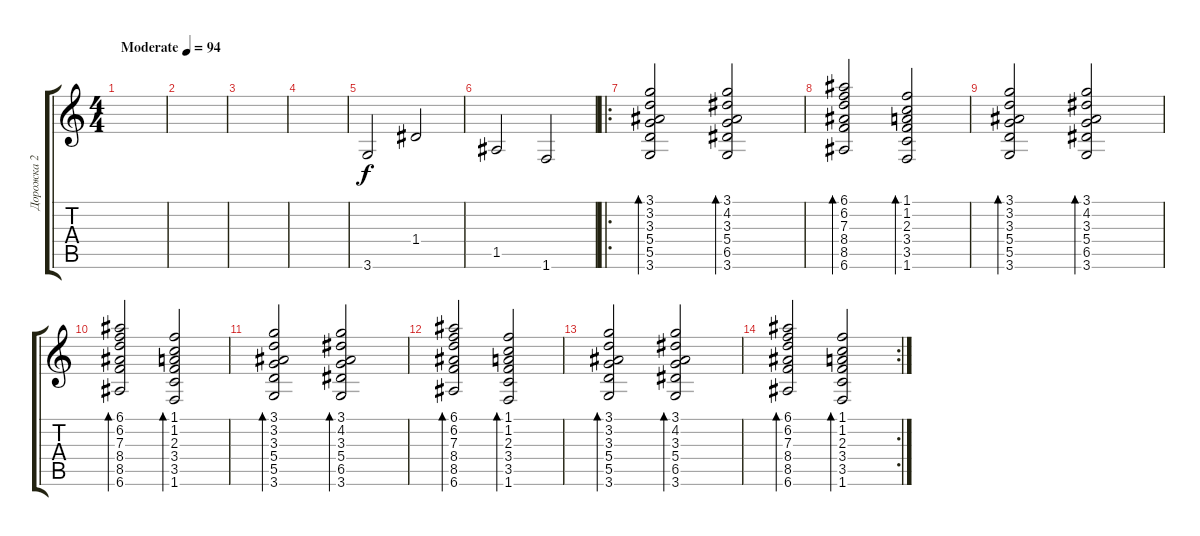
\track ("Дорожка 2" "Дорожка 2") {instrument acousticguitarsteel}
\staff {score tabs}
\tuning (E4 B3 G3 D3 A2 E2) {hide}
\ts (4 4)
\tempo (94 "Moderate")
\clef g2
\ks c
|
|
|
|
3.6.2 1.4.2 |
1.5.2 1.6.2 |
\ro
(3.1 3.2 3.3 5.4 5.5 3.6).2{bd 60} (3.1 4.2 3.3 5.4 6.5 3.6).2{bd 60} |
(6.1 6.2 7.3 8.4 8.5 6.6).2{bd 60} (1.1 1.2 2.3 3.4 3.5 1.6).2{bd 60} |
(3.1 3.2 3.3 5.4 5.5 3.6).2{bd 60} (3.1 4.2 3.3 5.4 6.5 3.6).2{bd 60} |
(6.1 6.2 7.3 8.4 8.5 6.6).2{bd 60} (1.1 1.2 2.3 3.4 3.5 1.6).2{bd 60} |
(3.1 3.2 3.3 5.4 5.5 3.6).2{bd 60} (3.1 4.2 3.3 5.4 6.5 3.6).2{bd 60} |
(6.1 6.2 7.3 8.4 8.5 6.6).2{bd 60} (1.1 1.2 2.3 3.4 3.5 1.6).2{bd 60} |
(3.1 3.2 3.3 5.4 5.5 3.6).2{bd 60} (3.1 4.2 3.3 5.4 6.5 3.6).2{bd 60} |
\rc 2
(6.1 6.2 7.3 8.4 8.5 6.6).2{bd 60} (1.1 1.2 2.3 3.4 3.5 1.6).2{bd 60}
